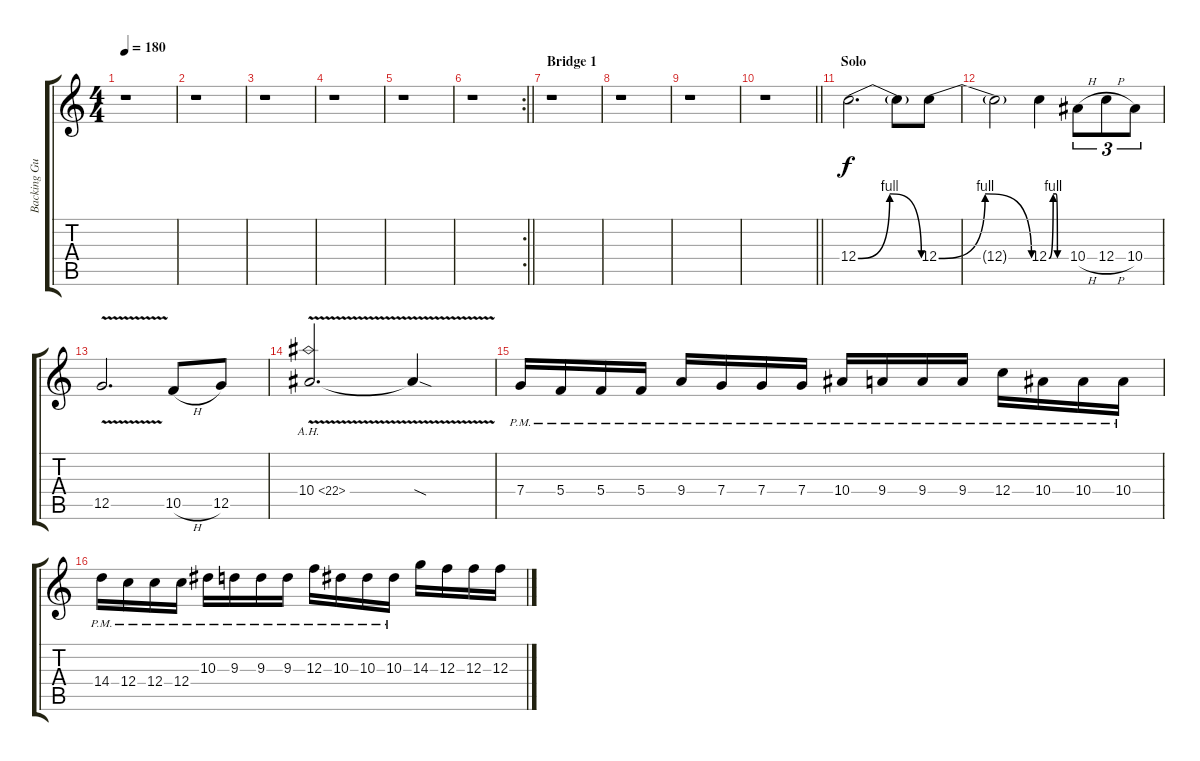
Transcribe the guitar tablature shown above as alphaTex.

\track ("Backing Guitar / Solo" "Backing Gu") {instrument distortionguitar}
\staff {score tabs}
\tuning (D4 A3 F3 C3 G2 C2) {hide}
\ts (4 4)
\tempo 180
\clef g2
\ks c
r.1{dy f} |
r.1 |
r.1 |
r.1 |
r.1 |
\rc 2
\barLineRight lightlight
r.1 |
\section ("" "Bridge 1")
r.1 |
r.1 |
r.1 |
\barLineRight lightlight
r.1 |
\section ("" "Solo")
12.4{be (bendrelease 0 0 15 4 58 4 60 0)}.2{d} 12.4{t}.8 12.4{be (bendrelease 0 0 15 4 58 4 60 0)}.8 |
12.4{t}.2 12.4{be (custom 0 0 15 4 25 4 30 0 45 0 60 0)}.4 10.4{h}.8{tu (3 2)} 12.4{h}.8{tu (3 2)} 10.4.8{tu (3 2)} |
12.5{v}.2{d} 10.5{h}.8 12.5.8 |
10.4{ah 12 v}.2{d} 10.4{sod t}.4 |
7.4{pm}.16 5.4{pm}.16 5.4{pm}.16 5.4{pm}.16 9.4{pm}.16 7.4{pm}.16 7.4{pm}.16 7.4{pm}.16 10.4{pm}.16 9.4{pm}.16 9.4{pm}.16 9.4{pm}.16 12.4{pm}.16 10.4{pm}.16 10.4{pm}.16 10.4{pm}.16 |
14.4{pm}.16 12.4{pm}.16 12.4{pm}.16 12.4{pm}.16 10.3{pm}.16 9.3{pm}.16 9.3{pm}.16 9.3{pm}.16 12.3{pm}.16 10.3{pm}.16 10.3{pm}.16 10.3{pm}.16 14.3.16 12.3.16 12.3.16 12.3.16
